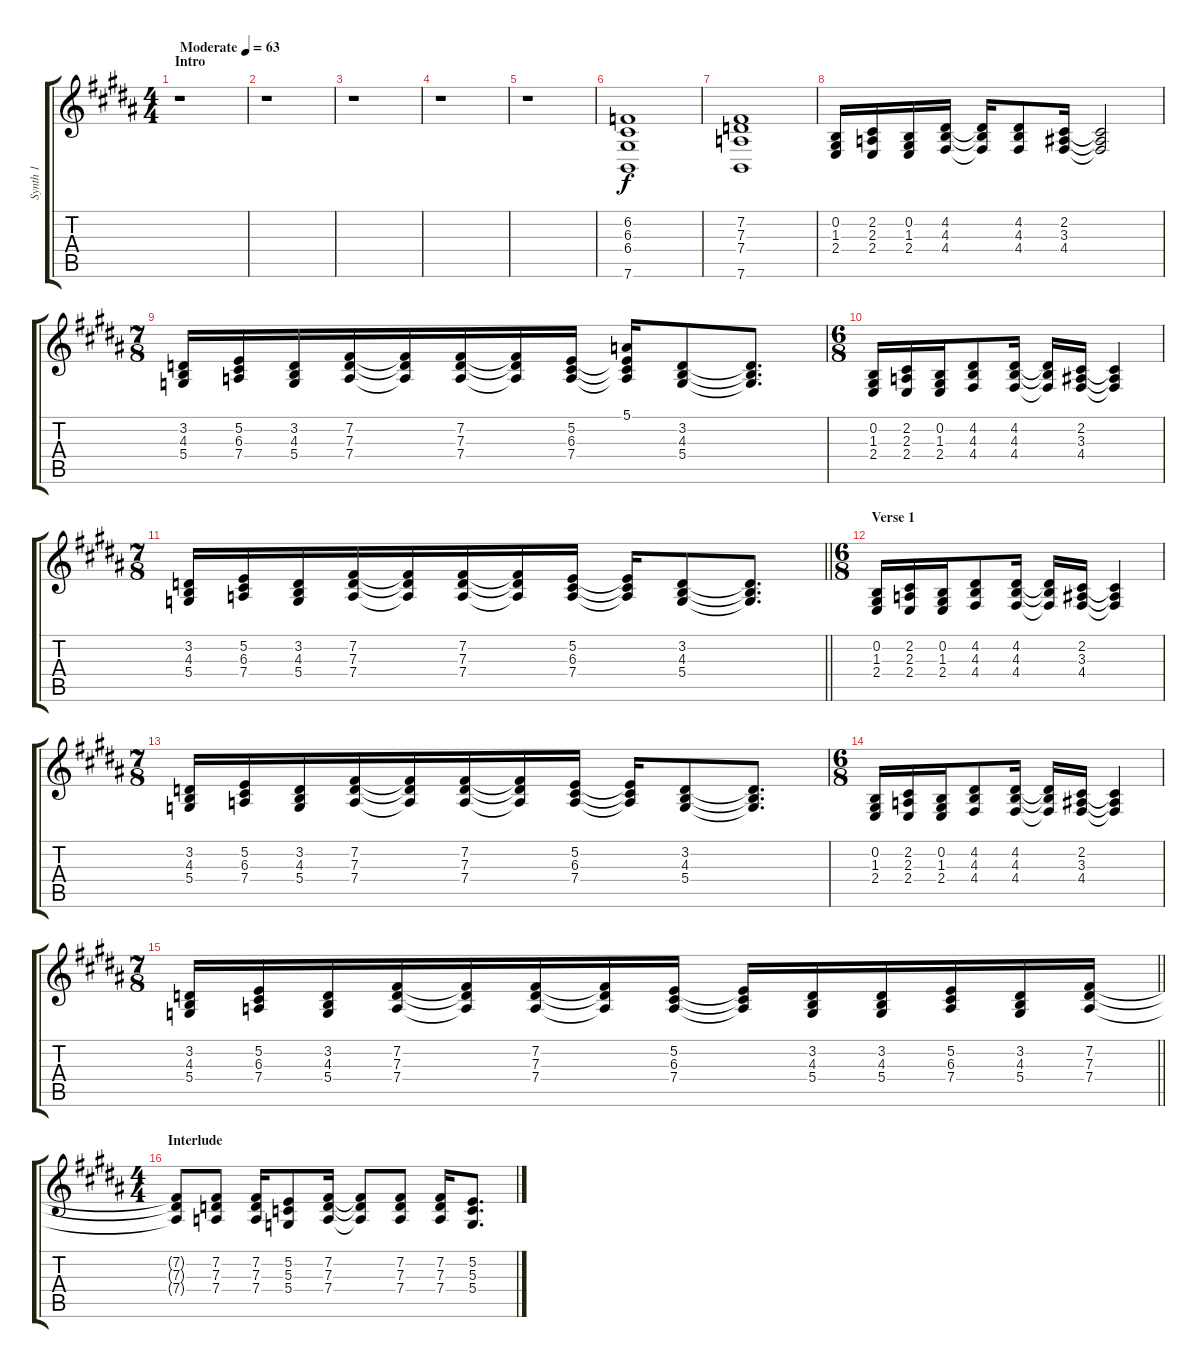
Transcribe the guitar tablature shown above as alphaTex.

\track ("Synth 1" "Synth 1") {instrument electricgrandpiano}
\staff {score tabs}
\tuning (E4 B3 G3 D3 A2 E2) {hide}
\ts (4 4)
\section ("" "Intro")
\tempo (63 "Moderate")
\clef g2
\ks b
r.1{dy f instrument electricgrandpiano} |
r.1 |
r.1 |
r.1 |
r.1 |
(6.2 6.3 6.4 7.6).1 |
(7.2 7.3 7.4 7.6).1 |
(0.2 1.3 2.4).16 (2.2 2.3 2.4).16 (0.2 1.3 2.4).16 (4.2 4.3 4.4).16 (4.2{t} 4.3{t} 4.4{t}).16 (4.2 4.3 4.4).8 (2.2 3.3 4.4).16 (2.2{t} 3.3{t} 4.4{t}).2 |
\ts (7 8)
(3.2 4.3 5.4).16 (5.2 6.3 7.4).16 (3.2 4.3 5.4).16 (7.2 7.3 7.4).16 (7.2{t} 7.3{t} 7.4{t}).16 (7.2 7.3 7.4).16 (7.2{t} 7.3{t} 7.4{t}).16 (5.2 6.3 7.4).16 (5.1 5.2{t} 6.3{t} 7.4{t}).16 (3.2 4.3 5.4).8 (3.2{t} 4.3{t} 5.4{t}).8{d} |
\ts (6 8)
(0.2 1.3 2.4).16 (2.2 2.3 2.4).16 (0.2 1.3 2.4).16 (4.2 4.3 4.4).8 (4.2 4.3 4.4).16 (4.2{t} 4.3{t} 4.4{t}).16 (2.2 3.3 4.4).16 (2.2{t} 3.3{t} 4.4{t}).4 |
\ts (7 8)
\barLineRight lightlight
(3.2 4.3 5.4).16 (5.2 6.3 7.4).16 (3.2 4.3 5.4).16 (7.2 7.3 7.4).16 (7.2{t} 7.3{t} 7.4{t}).16 (7.2 7.3 7.4).16 (7.2{t} 7.3{t} 7.4{t}).16 (5.2 6.3 7.4).16 (5.2{t} 6.3{t} 7.4{t}).16 (3.2 4.3 5.4).8 (3.2{t} 4.3{t} 5.4{t}).8{d} |
\ts (6 8)
\section ("" "Verse 1")
(0.2 1.3 2.4).16 (2.2 2.3 2.4).16 (0.2 1.3 2.4).16 (4.2 4.3 4.4).8 (4.2 4.3 4.4).16 (4.2{t} 4.3{t} 4.4{t}).16 (2.2 3.3 4.4).16 (2.2{t} 3.3{t} 4.4{t}).4 |
\ts (7 8)
(3.2 4.3 5.4).16 (5.2 6.3 7.4).16 (3.2 4.3 5.4).16 (7.2 7.3 7.4).16 (7.2{t} 7.3{t} 7.4{t}).16 (7.2 7.3 7.4).16 (7.2{t} 7.3{t} 7.4{t}).16 (5.2 6.3 7.4).16 (5.2{t} 6.3{t} 7.4{t}).16 (3.2 4.3 5.4).8 (3.2{t} 4.3{t} 5.4{t}).8{d} |
\ts (6 8)
(0.2 1.3 2.4).16 (2.2 2.3 2.4).16 (0.2 1.3 2.4).16 (4.2 4.3 4.4).8 (4.2 4.3 4.4).16 (4.2{t} 4.3{t} 4.4{t}).16 (2.2 3.3 4.4).16 (2.2{t} 3.3{t} 4.4{t}).4 |
\ts (7 8)
\barLineRight lightlight
(3.2 4.3 5.4).16 (5.2 6.3 7.4).16 (3.2 4.3 5.4).16 (7.2 7.3 7.4).16 (7.2{t} 7.3{t} 7.4{t}).16 (7.2 7.3 7.4).16 (7.2{t} 7.3{t} 7.4{t}).16 (5.2 6.3 7.4).16 (5.2{t} 6.3{t} 7.4{t}).16 (3.2 4.3 5.4).16 (3.2 4.3 5.4).16 (5.2 6.3 7.4).16 (3.2 4.3 5.4).16 (7.2 7.3 7.4).16 |
\ts (4 4)
\section ("" "Interlude")
(7.2{t} 7.3{t} 7.4{t}).8 (7.2 7.3 7.4).8 (7.2 7.3 7.4).16 (5.2 5.3 5.4).8 (7.2 7.3 7.4).16 (7.2{t} 7.3{t} 7.4{t}).8 (7.2 7.3 7.4).8 (7.2 7.3 7.4).16 (5.2 5.3 5.4).8{d}
